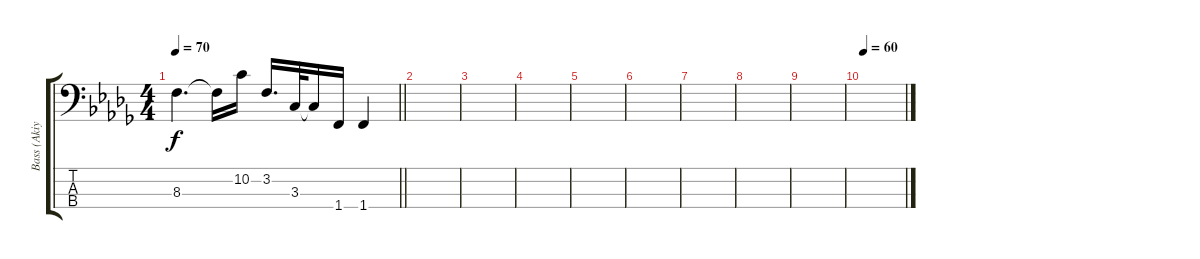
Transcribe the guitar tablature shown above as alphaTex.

\track ("Bass (Akiyama Mio)" "Bass (Akiy") {instrument electricbassfinger}
\staff {score tabs}
\tuning (G2 D2 A1 E1) {hide}
\ts (4 4)
\tempo 70
\clef f4
\barLineRight lightlight
\ks db
8.3.4{d dy f} 8.3{t}.16 10.2.16 3.2.16{d} 3.3.32 3.3{t}.16 1.4.16 1.4.4 |
|
|
|
|
|
|
|
|
\tempo 60
